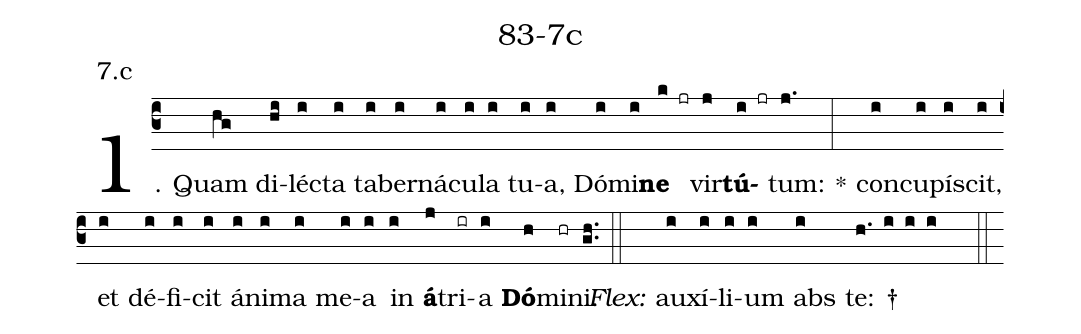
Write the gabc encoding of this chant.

name: 83-7c;
annotation: 7.c;
%%
(c3)1. Quam(hg) di(hi)léc(i)ta(i) ta(i)ber(i)ná(i)cu(i)la(i) tu(i)a,(i) Dó(i)mi(i)<b>ne</b>(k jr) vir(j)<b>tú</b>(i jr)tum:(j.) *(:) con(i)cu(i)pí(i)scit,(i) et(i) dé(i)fi(i)cit(i) á(i)ni(i)ma(i) me(i)a(i) in(i) <b>á</b>(j)tri(ir)a(i) <b>Dó</b>(h)mi(hr)ni.(gh..) (::)
<i>Flex:</i>()  au(i)xí(i)li(i)um(i) abs(i) te: †(h. i i i  ::)
